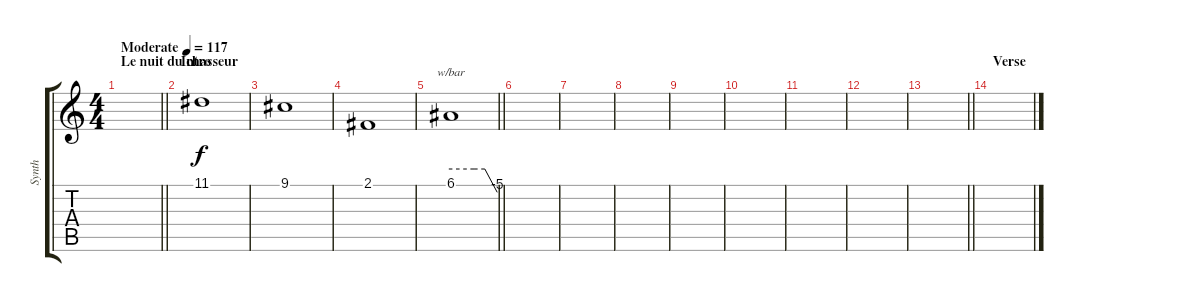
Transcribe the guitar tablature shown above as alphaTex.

\track ("Synth" "Synth") {instrument pad4choir}
\staff {score tabs}
\tuning (E4 B3 G3 D3 A2 E2) {hide}
\ts (4 4)
\section ("" "Le nuit du chasseur")
\tempo (117 "Moderate")
\clef g2
\barLineRight lightlight
\ks c
|
\section ("" "Intro")
11.1.1 |
9.1.1 |
2.1.1 |
\barLineRight lightlight
6.1.1{tbe (custom default 0 0 30 0 44 0 60 -20)} |
|
|
|
|
|
|
|
\barLineRight lightlight
|
\section ("" "Verse")
